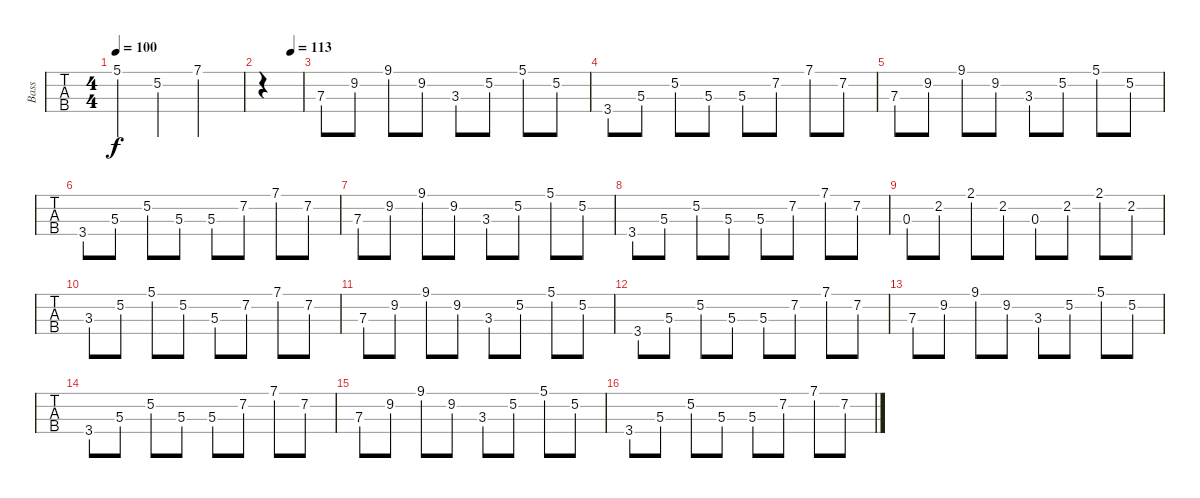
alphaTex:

\track ("Bass" "Bass") {instrument electricbassfinger}
\staff {tabs}
\tuning (G2 D2 A1 E1) {hide}
\ts (4 4)
\tempo 100
\clef f4
\ks c
5.1.4{dy f} 5.2.4 7.1.2 |
\tempo (113 0.75)
|
7.3.8 9.2.8 9.1.8 9.2.8 3.3.8 5.2.8 5.1.8 5.2.8 |
3.4.8 5.3.8 5.2.8 5.3.8 5.3.8 7.2.8 7.1.8 7.2.8 |
7.3.8 9.2.8 9.1.8 9.2.8 3.3.8 5.2.8 5.1.8 5.2.8 |
3.4.8 5.3.8 5.2.8 5.3.8 5.3.8 7.2.8 7.1.8 7.2.8 |
7.3.8 9.2.8 9.1.8 9.2.8 3.3.8 5.2.8 5.1.8 5.2.8 |
3.4.8 5.3.8 5.2.8 5.3.8 5.3.8 7.2.8 7.1.8 7.2.8 |
0.3.8 2.2.8 2.1.8 2.2.8 0.3.8 2.2.8 2.1.8 2.2.8 |
3.3.8 5.2.8 5.1.8 5.2.8 5.3.8 7.2.8 7.1.8 7.2.8 |
7.3.8 9.2.8 9.1.8 9.2.8 3.3.8 5.2.8 5.1.8 5.2.8 |
3.4.8 5.3.8 5.2.8 5.3.8 5.3.8 7.2.8 7.1.8 7.2.8 |
7.3.8 9.2.8 9.1.8 9.2.8 3.3.8 5.2.8 5.1.8 5.2.8 |
3.4.8 5.3.8 5.2.8 5.3.8 5.3.8 7.2.8 7.1.8 7.2.8 |
7.3.8 9.2.8 9.1.8 9.2.8 3.3.8 5.2.8 5.1.8 5.2.8 |
3.4.8 5.3.8 5.2.8 5.3.8 5.3.8 7.2.8 7.1.8 7.2.8
